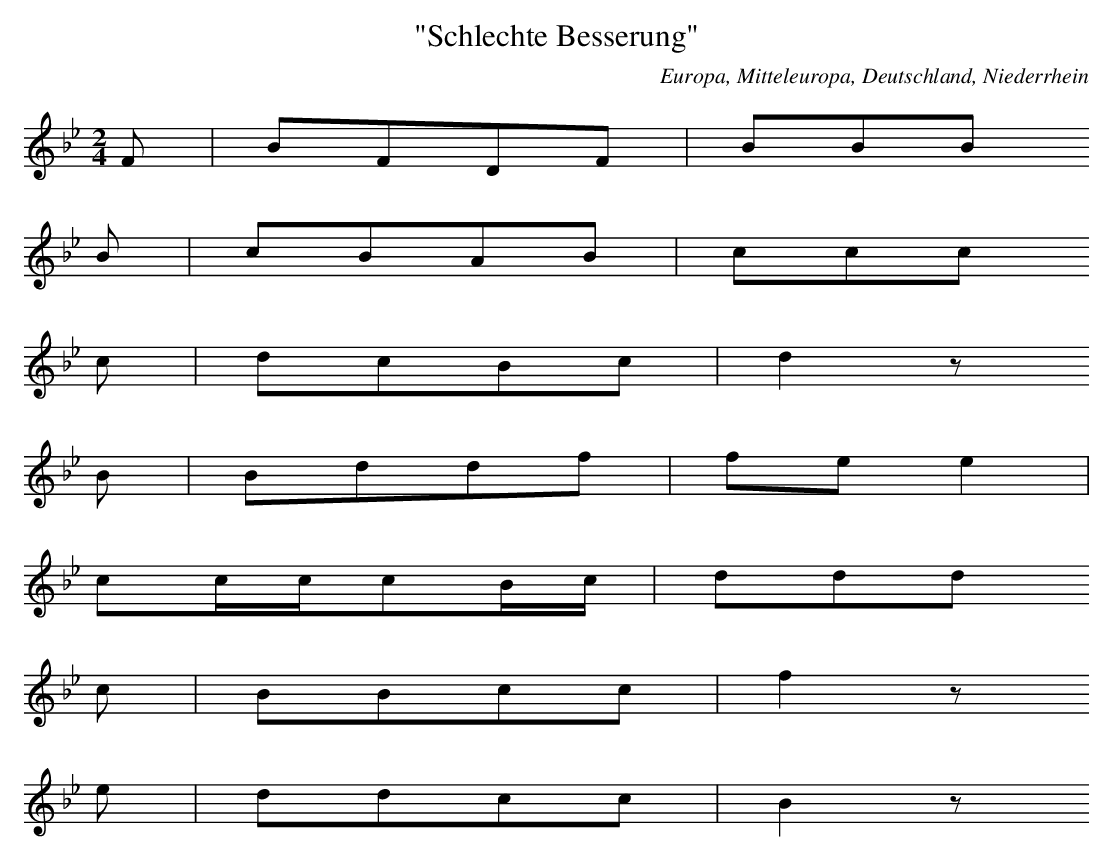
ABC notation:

X:1
T: "Schlechte Besserung"
O: Europa, Mitteleuropa, Deutschland, Niederrhein
M: 2/4
L: 1/16
K: Bb
F2 | B2F2D2F2 | B2B2B2
B2 | c2B2A2B2 | c2c2c2
c2 | d2c2B2c2 | d4z2
B2 | B2d2d2f2 | f2e2e4 |
c2ccc2Bc | d2d2d2
c2 | B2B2c2c2 | f4z2
e2 | d2d2c2c2 | B4z2
